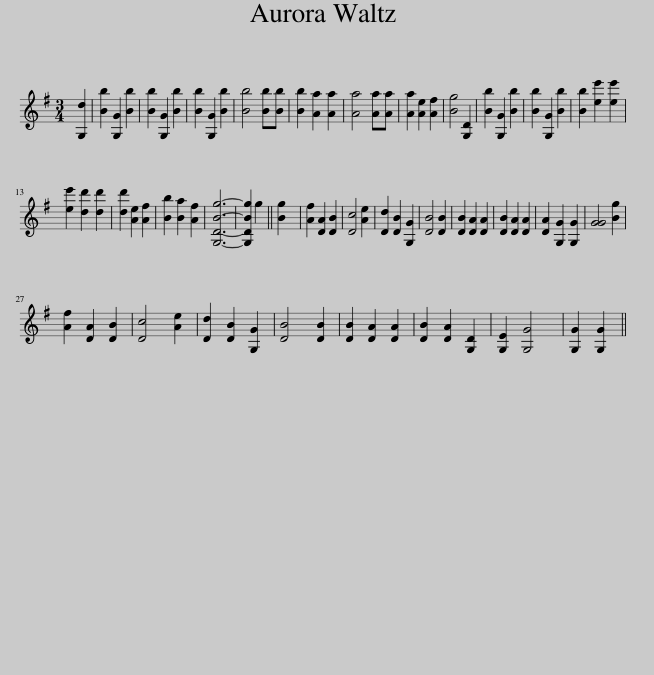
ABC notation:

X:1
L:1/8
M:3/4
I:linebreak $
K:G
V:1 treble
V:1
 [G,d]2 | [Bb]2 [G,G]2 [Bb]2 | [Bb]2 [G,G]2 [Bb]2 | [Bb]2 [G,G]2 [Bb]2 | [Bb]4 [Bb][Bb] | %5
 [Bb]2 [Aa]2 [Aa]2 | [Aa]4 [Aa][Aa] | [Aa]2 [Ae]2 [Af]2 | [Bg]4 [G,D]2 | [Bb]2 [G,G]2 [Bb]2 | %10
 [Bb]2 [G,G]2 [Bb]2 | [Bb]2 [ee']2 [ee']2 |$ [ee']2 [dd']2 [dd']2 | [dd']2 [Ae]2 [Af]2 | [Bb]2 [Ba]2 [Af]2 | %15
 [G,DBg]6- | [G,DBg]2 g2 || [Bg]2 | [Af]2 [DA]2 [DB]2 | [Dc]4 [Ae]2 | %20
 [Dd]2 [DB]2 [G,G]2 | [DB]4 [DB]2 | [DB]2 [DA]2 [DA]2 | [DB]2 [DA]2 [DA]2 | [DA]2 [G,G]2 [G,G]2 | %25
 [GG]4 [Bg]2 |$ [Af]2 [DA]2 [DB]2 | [Dc]4 [Ae]2 | [Dd]2 [DB]2 [G,G]2 | [DB]4 [DB]2 | %30
 [DB]2 [DA]2 [DA]2 | [DB]2 [DA]2 [G,D]2 | [G,E]2 [G,G]4 | [G,G]2 [G,G]2 || %34
